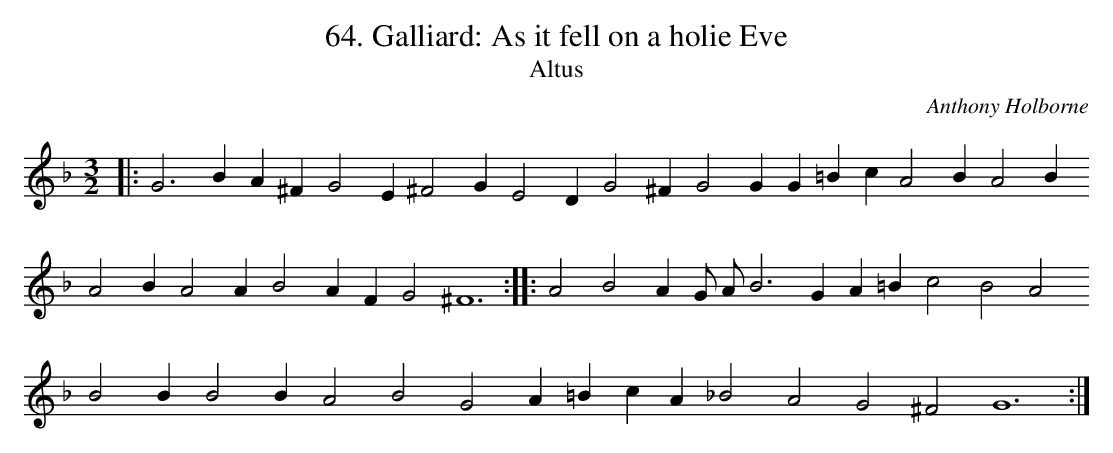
X:1
T:64. Galliard: As it fell on a holie Eve
T:Altus
C: Anthony Holborne
L:1/4
M:3/2
K:G dor
|:G3 B A ^F G2 E ^F2 G E2 D G2 ^F G2 G G =B c A2 B A2 B
A2 B A2 A B2 A F G2 ^F6 :: A2 B2 A G/ A/ B3 G A =B c2 B2 A2
B2 B B2 B A2 B2 G2 A =B c A _B2 A2 G2 ^F2 G6 :|
